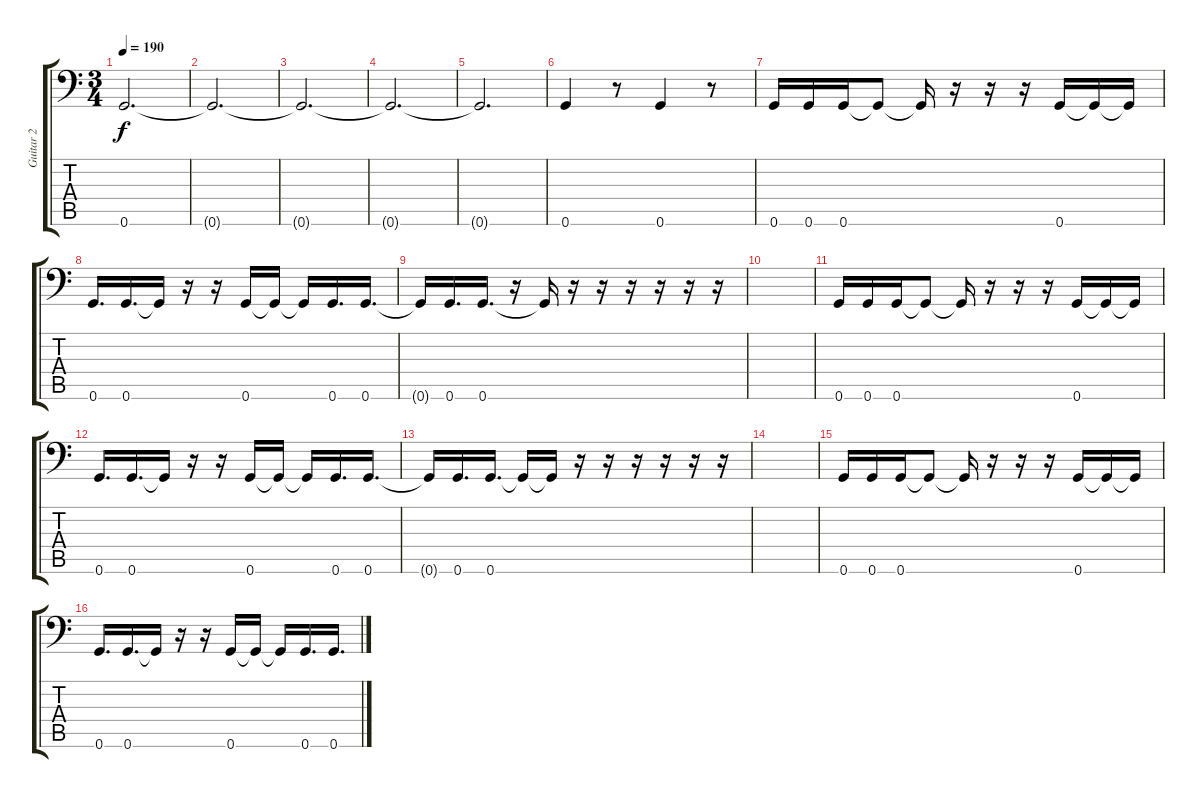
\track ("Guitar 2" "Guitar 2") {instrument distortionguitar}
\staff {score tabs}
\tuning (A3 E3 C3 G2 D2 G1) {hide}
\ts (3 4)
\tempo 190
\clef f4
\ks c
0.6{t}.2{d dy f} |
0.6{t}.2{d} |
0.6{t}.2{d} |
0.6{t}.2{d} |
0.6{t}.2{d} |
0.6.4 r.8 0.6.4 r.8 |
0.6.16 0.6.16 0.6.16 0.6{t}.8 0.6{t}.16 r.16 r.16 r.16 0.6.16 0.6{t}.16 0.6{t}.16 |
0.6.16{d} 0.6.16{d} 0.6{t}.16 r.16 r.16 0.6.16 0.6{t}.16 0.6{t}.16 0.6.16{d} 0.6.16{d} |
0.6{t}.16 0.6.16{d} 0.6.16{d} r.16 0.6{t}.16 r.16 r.16 r.16 r.16 r.16 r.16 |
|
0.6.16 0.6.16 0.6.16 0.6{t}.8 0.6{t}.16 r.16 r.16 r.16 0.6.16 0.6{t}.16 0.6{t}.16 |
0.6.16{d} 0.6.16{d} 0.6{t}.16 r.16 r.16 0.6.16 0.6{t}.16 0.6{t}.16 0.6.16{d} 0.6.16{d} |
0.6{t}.16 0.6.16{d} 0.6.16{d} 0.6{t}.16 0.6{t}.16 r.16 r.16 r.16 r.16 r.16 r.16 |
|
0.6.16 0.6.16 0.6.16 0.6{t}.8 0.6{t}.16 r.16 r.16 r.16 0.6.16 0.6{t}.16 0.6{t}.16 |
0.6.16{d} 0.6.16{d} 0.6{t}.16 r.16 r.16 0.6.16 0.6{t}.16 0.6{t}.16 0.6.16{d} 0.6.16{d}
